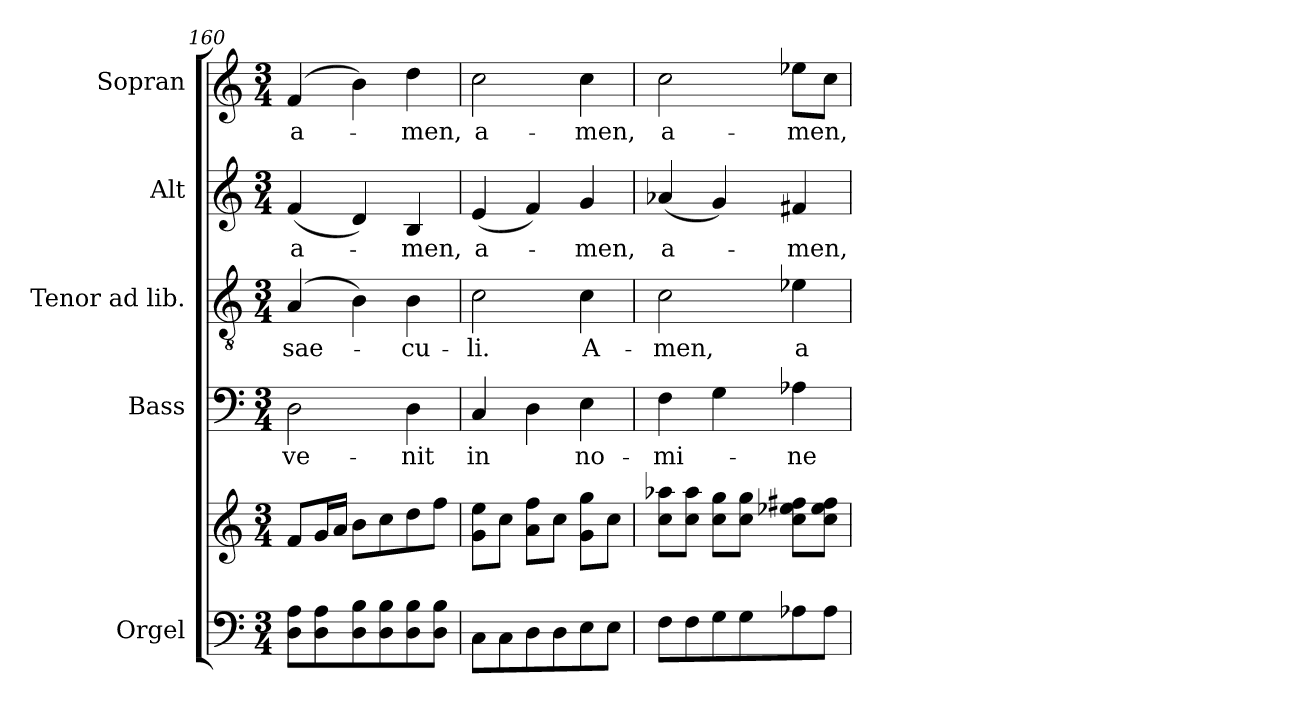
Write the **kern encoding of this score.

**kern	**kern	**kern	**text	**kern	**text	**kern	**text	**kern	**text
*part5	*part5	*part4	*part4	*part3	*part3	*part2	*part2	*part1	*part1
*staff6	*staff5	*staff4	*staff4	*staff3	*staff3	*staff2	*staff2	*staff1	*staff1
*I"Orgel	*	*I"Bass	*	*I"Tenor ad lib.	*	*I"Alt	*	*I"Sopran	*
*I'Org.	*	*I'B	*	*I'T	*	*I'A	*	*I'S	*
*clefF4	*clefG2	*clefF4	*	*clefGv2	*	*clefG2	*	*clefG2	*
*k[]	*k[]	*k[]	*	*k[]	*	*k[]	*	*k[]	*
*C:	*C:	*C:	*	*C:	*	*C:	*	*C:	*
*M3/4	*M3/4	*M3/4	*	*M3/4	*	*M3/4	*	*M3/4	*
=160	=160	=160	=160	=160	=160	=160	=160	=160	=160
!	!	!	!LO:LY:b	!	!LO:LY:b	!	!LO:LY:b	!	!LO:LY:b
8D\ 8A\L	8f/L	2D\	ve-	(4A/	sae-	(<4f/	a-	(4f/	a-
8D\ 8A\	16g/L	.	.	.	.	.	.	.	.
.	16a/JJ	.	.	.	.	.	.	.	.
8D\ 8B\	8b\L	.	.	4B\)	.	4d/)	.	4b\)	.
8D\ 8B\	8cc\	.	.	.	.	.	.	.	.
!	!	!	!LO:LY:b	!	!LO:LY:b	!	!LO:LY:b	!	!LO:LY:b
8D\ 8B\	8dd\	4D\	-nit	4B\	-cu-	4B/	-men,	4dd\	-men,
8D\ 8B\J	8ff\J	.	.	.	.	.	.	.	.
=161	=161	=161	=161	=161	=161	=161	=161	=161	=161
!	!	!	!LO:LY:b	!	!LO:LY:b	!	!LO:LY:b	!	!LO:LY:b
8C\L	8g\ 8ee\L	4C/	in	2c\	-li.	(<4e/	a-	2cc\	a-
8C\	8cc\J	.	.	.	.	.	.	.	.
8D\	8a\ 8ff\L	4D\	.	.	.	4f/)	.	.	.
8D\	8cc\J	.	.	.	.	.	.	.	.
!	!	!	!LO:LY:b	!	!LO:LY:b	!	!LO:LY:b	!	!LO:LY:b
8E\	8g\ 8gg\L	4E\	no-	4c\	A-	4g/	-men,	4cc\	-men,
8E\J	8cc\J	.	.	.	.	.	.	.	.
=162	=162	=162	=162	=162	=162	=162	=162	=162	=162
!	!	!	!LO:LY:b	!	!LO:LY:b	!	!LO:LY:b	!	!LO:LY:b
8F\L	8cc\ 8aa-X\L	4F\	-mi-	2c\	-men,	(<4a-X/	a-	2cc\	a-
8F\	8cc\ 8aa-\J	.	.	.	.	.	.	.	.
8G\	8cc\ 8gg\L	4G\	.	.	.	4g/)	.	.	.
8G\	8cc\ 8gg\J	.	.	.	.	.	.	.	.
!	!	!	!LO:LY:b	!	!LO:LY:b	!	!LO:LY:b	!	!LO:LY:b
8A-X\	8cc\ 8ee-X\ 8ff#X\L	4A-X\	-ne	4e-X\	a-	4f#X/	-men,	8ee-X\L	-men,
8A-\J	8cc\ 8ee-\ 8ff#\J	.	.	.	.	.	.	8cc\J	.
=	=	=	=	=	=	=	=	=	=
*-	*-	*-	*-	*-	*-	*-	*-	*-	*-
